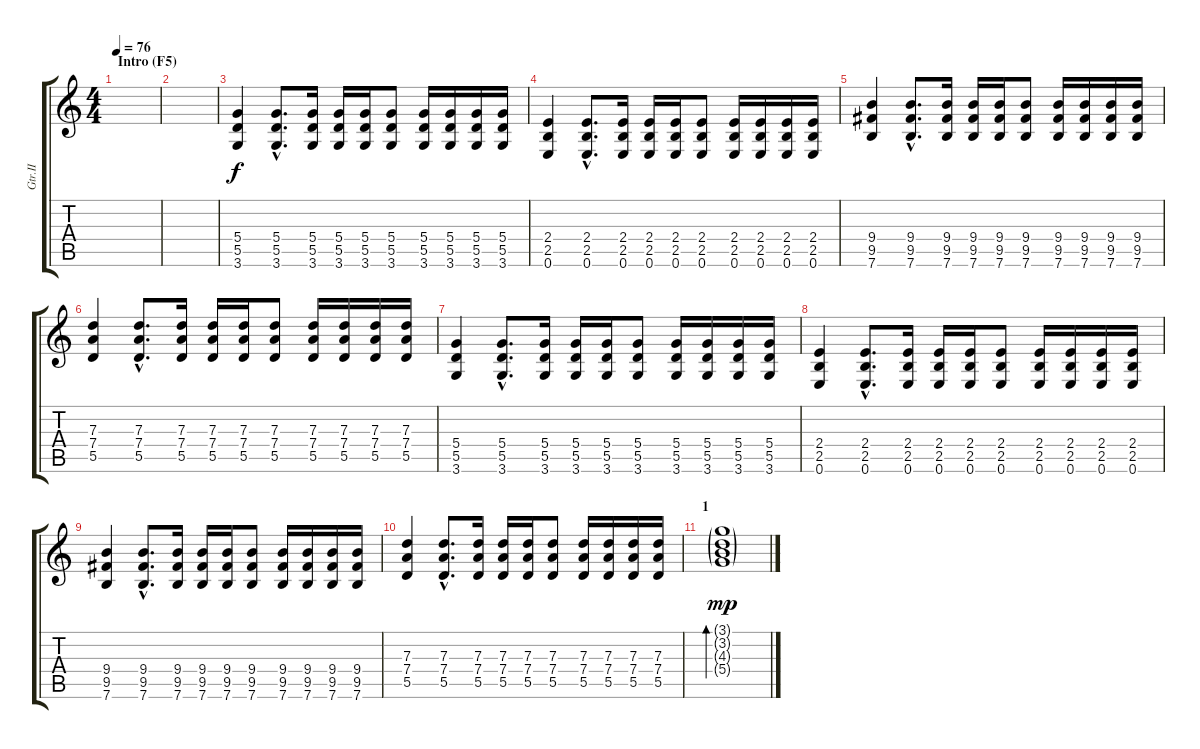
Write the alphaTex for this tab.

\track ("Gtr.II" "Gtr.II") {instrument distortionguitar}
\staff {score tabs}
\tuning (E4 B3 G3 D3 A2 E2) {hide}
\ts (4 4)
\section ("" "Intro (F5)")
\tempo 76
\clef g2
\ks c
|
|
(5.4 5.5 3.6).4 (5.4{hac} 5.5{hac} 3.6{hac}).8{d} (5.4 5.5 3.6).16 (5.4 5.5 3.6).16 (5.4 5.5 3.6).16 (5.4 5.5 3.6).8 (5.4 5.5 3.6).16 (5.4 5.5 3.6).16 (5.4 5.5 3.6).16 (5.4 5.5 3.6).16 |
(2.4 2.5 0.6).4 (2.4{hac} 2.5{hac} 0.6{hac}).8{d} (2.4 2.5 0.6).16 (2.4 2.5 0.6).16 (2.4 2.5 0.6).16 (2.4 2.5 0.6).8 (2.4 2.5 0.6).16 (2.4 2.5 0.6).16 (2.4 2.5 0.6).16 (2.4 2.5 0.6).16 |
(9.4 9.5 7.6).4 (9.4{hac} 9.5{hac} 7.6{hac}).8{d} (9.4 9.5 7.6).16 (9.4 9.5 7.6).16 (9.4 9.5 7.6).16 (9.4 9.5 7.6).8 (9.4 9.5 7.6).16 (9.4 9.5 7.6).16 (9.4 9.5 7.6).16 (9.4 9.5 7.6).16 |
(7.3 7.4 5.5).4 (7.3{hac} 7.4{hac} 5.5{hac}).8{d} (7.3 7.4 5.5).16 (7.3 7.4 5.5).16 (7.3 7.4 5.5).16 (7.3 7.4 5.5).8 (7.3 7.4 5.5).16 (7.3 7.4 5.5).16 (7.3 7.4 5.5).16 (7.3 7.4 5.5).16 |
(5.4 5.5 3.6).4 (5.4{hac} 5.5{hac} 3.6{hac}).8{d} (5.4 5.5 3.6).16 (5.4 5.5 3.6).16 (5.4 5.5 3.6).16 (5.4 5.5 3.6).8 (5.4 5.5 3.6).16 (5.4 5.5 3.6).16 (5.4 5.5 3.6).16 (5.4 5.5 3.6).16 |
(2.4 2.5 0.6).4 (2.4{hac} 2.5{hac} 0.6{hac}).8{d} (2.4 2.5 0.6).16 (2.4 2.5 0.6).16 (2.4 2.5 0.6).16 (2.4 2.5 0.6).8 (2.4 2.5 0.6).16 (2.4 2.5 0.6).16 (2.4 2.5 0.6).16 (2.4 2.5 0.6).16 |
(9.4 9.5 7.6).4 (9.4{hac} 9.5{hac} 7.6{hac}).8{d} (9.4 9.5 7.6).16 (9.4 9.5 7.6).16 (9.4 9.5 7.6).16 (9.4 9.5 7.6).8 (9.4 9.5 7.6).16 (9.4 9.5 7.6).16 (9.4 9.5 7.6).16 (9.4 9.5 7.6).16 |
(7.3 7.4 5.5).4 (7.3{hac} 7.4{hac} 5.5{hac}).8{d} (7.3 7.4 5.5).16 (7.3 7.4 5.5).16 (7.3 7.4 5.5).16 (7.3 7.4 5.5).8 (7.3 7.4 5.5).16 (7.3 7.4 5.5).16 (7.3 7.4 5.5).16 (7.3 7.4 5.5).16 |
\section ("" "1")
(3.1{g} 3.2{g} 4.3{g} 5.4{g}).1{bd 240 dy mp volume 0}
